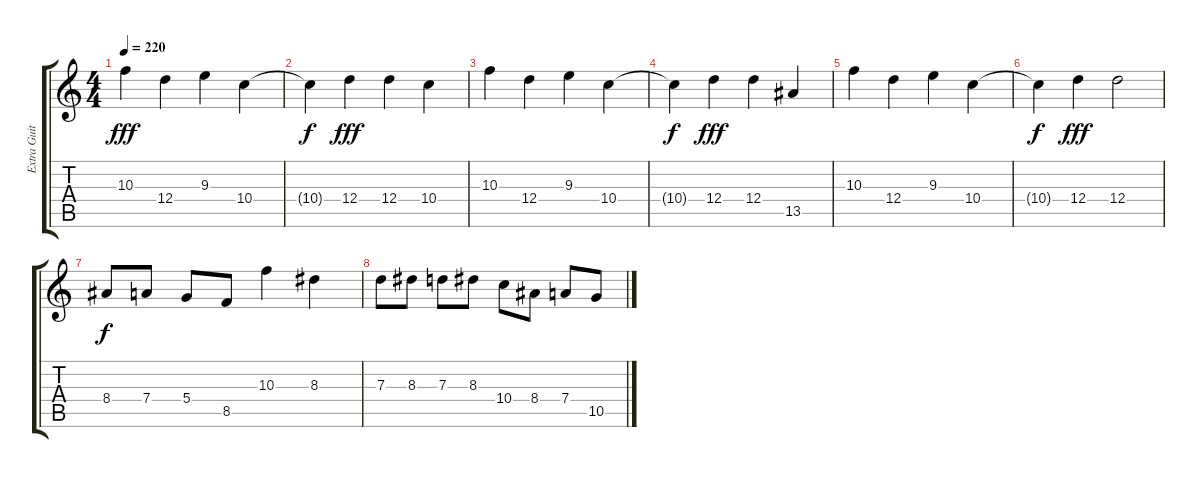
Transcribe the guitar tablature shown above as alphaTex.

\track ("Extra Guitar" "Extra Guit") {instrument distortionguitar}
\staff {score tabs}
\tuning (E4 B3 G3 D3 A2 D2) {hide}
\ts (4 4)
\tempo 220
\clef g2
\ks c
10.3.4{dy fff} 12.4.4 9.3.4 10.4.4 |
10.4{t}.4{dy f} 12.4.4{dy fff} 12.4.4 10.4.4 |
10.3.4 12.4.4 9.3.4 10.4.4 |
10.4{t}.4{dy f} 12.4.4{dy fff} 12.4.4 13.5.4 |
10.3.4 12.4.4 9.3.4 10.4.4 |
10.4{t}.4{dy f} 12.4.4{dy fff} 12.4.2 |
8.4.8{dy f volume 8} 7.4.8 5.4.8 8.5.8 10.3.4 8.3.4 |
7.3.8 8.3.8 7.3.8 8.3.8 10.4.8 8.4.8 7.4.8 10.5.8
